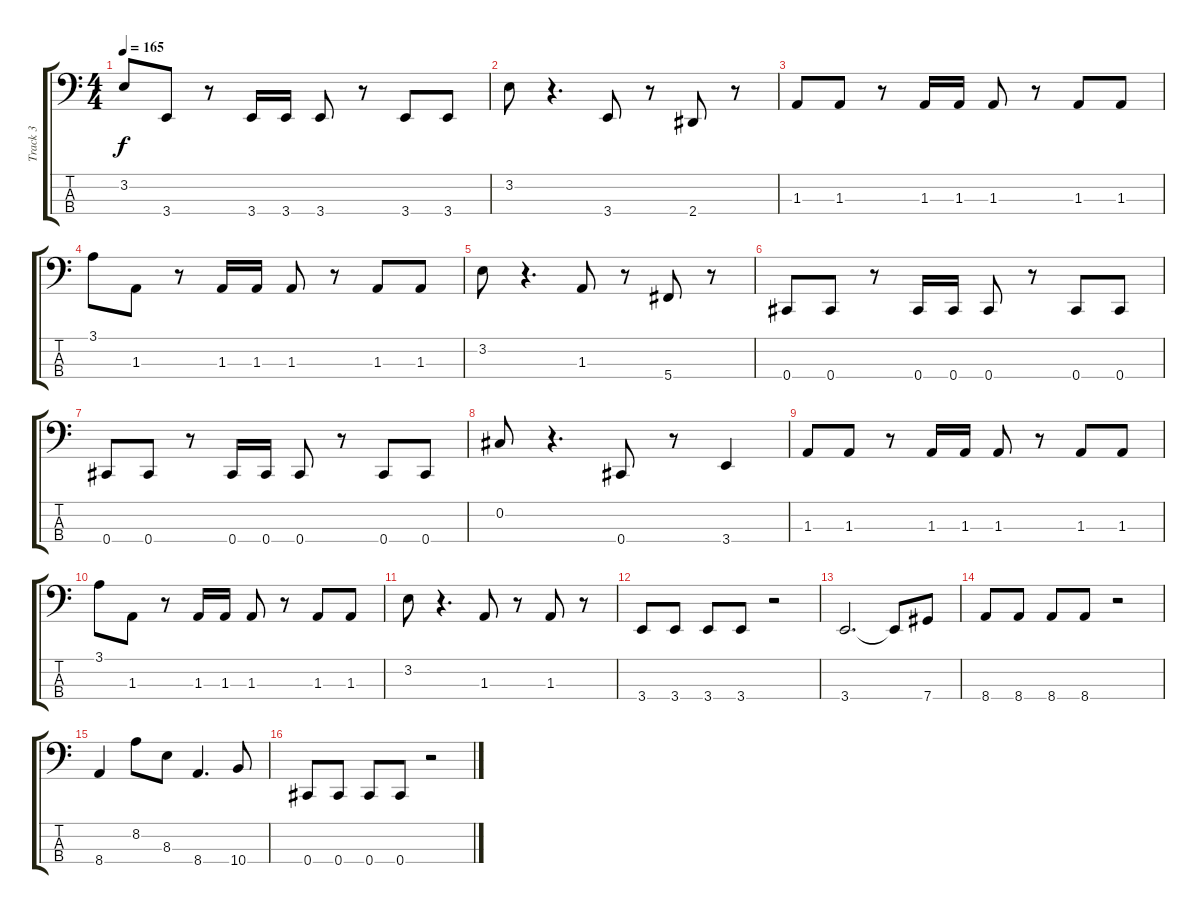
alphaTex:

\track ("Track 3" "Track 3") {instrument electricbassfinger}
\staff {score tabs}
\tuning (Gb2 Db2 Ab1 Db1) {hide}
\ts (4 4)
\tempo 165
\clef f4
\ks c
3.2.8{dy f} 3.4.8 r.8 3.4.16 3.4.16 3.4.8 r.8 3.4.8 3.4.8 |
3.2.8 r.4{d} 3.4.8 r.8 2.4.8 r.8 |
1.3.8 1.3.8 r.8 1.3.16 1.3.16 1.3.8 r.8 1.3.8 1.3.8 |
3.1.8 1.3.8 r.8 1.3.16 1.3.16 1.3.8 r.8 1.3.8 1.3.8 |
3.2.8 r.4{d} 1.3.8 r.8 5.4.8 r.8 |
0.4.8 0.4.8 r.8 0.4.16 0.4.16 0.4.8 r.8 0.4.8 0.4.8 |
0.4.8 0.4.8 r.8 0.4.16 0.4.16 0.4.8 r.8 0.4.8 0.4.8 |
0.2.8 r.4{d} 0.4.8 r.8 3.4.4 |
1.3.8 1.3.8 r.8 1.3.16 1.3.16 1.3.8 r.8 1.3.8 1.3.8 |
3.1.8 1.3.8 r.8 1.3.16 1.3.16 1.3.8 r.8 1.3.8 1.3.8 |
3.2.8 r.4{d} 1.3.8 r.8 1.3.8 r.8 |
3.4.8 3.4.8 3.4.8 3.4.8 r.2 |
3.4.2{d} 3.4{t}.8 7.4.8 |
8.4.8 8.4.8 8.4.8 8.4.8 r.2 |
8.4.4 8.2.8 8.3.8 8.4.4{d} 10.4.8 |
0.4.8 0.4.8 0.4.8 0.4.8 r.2
